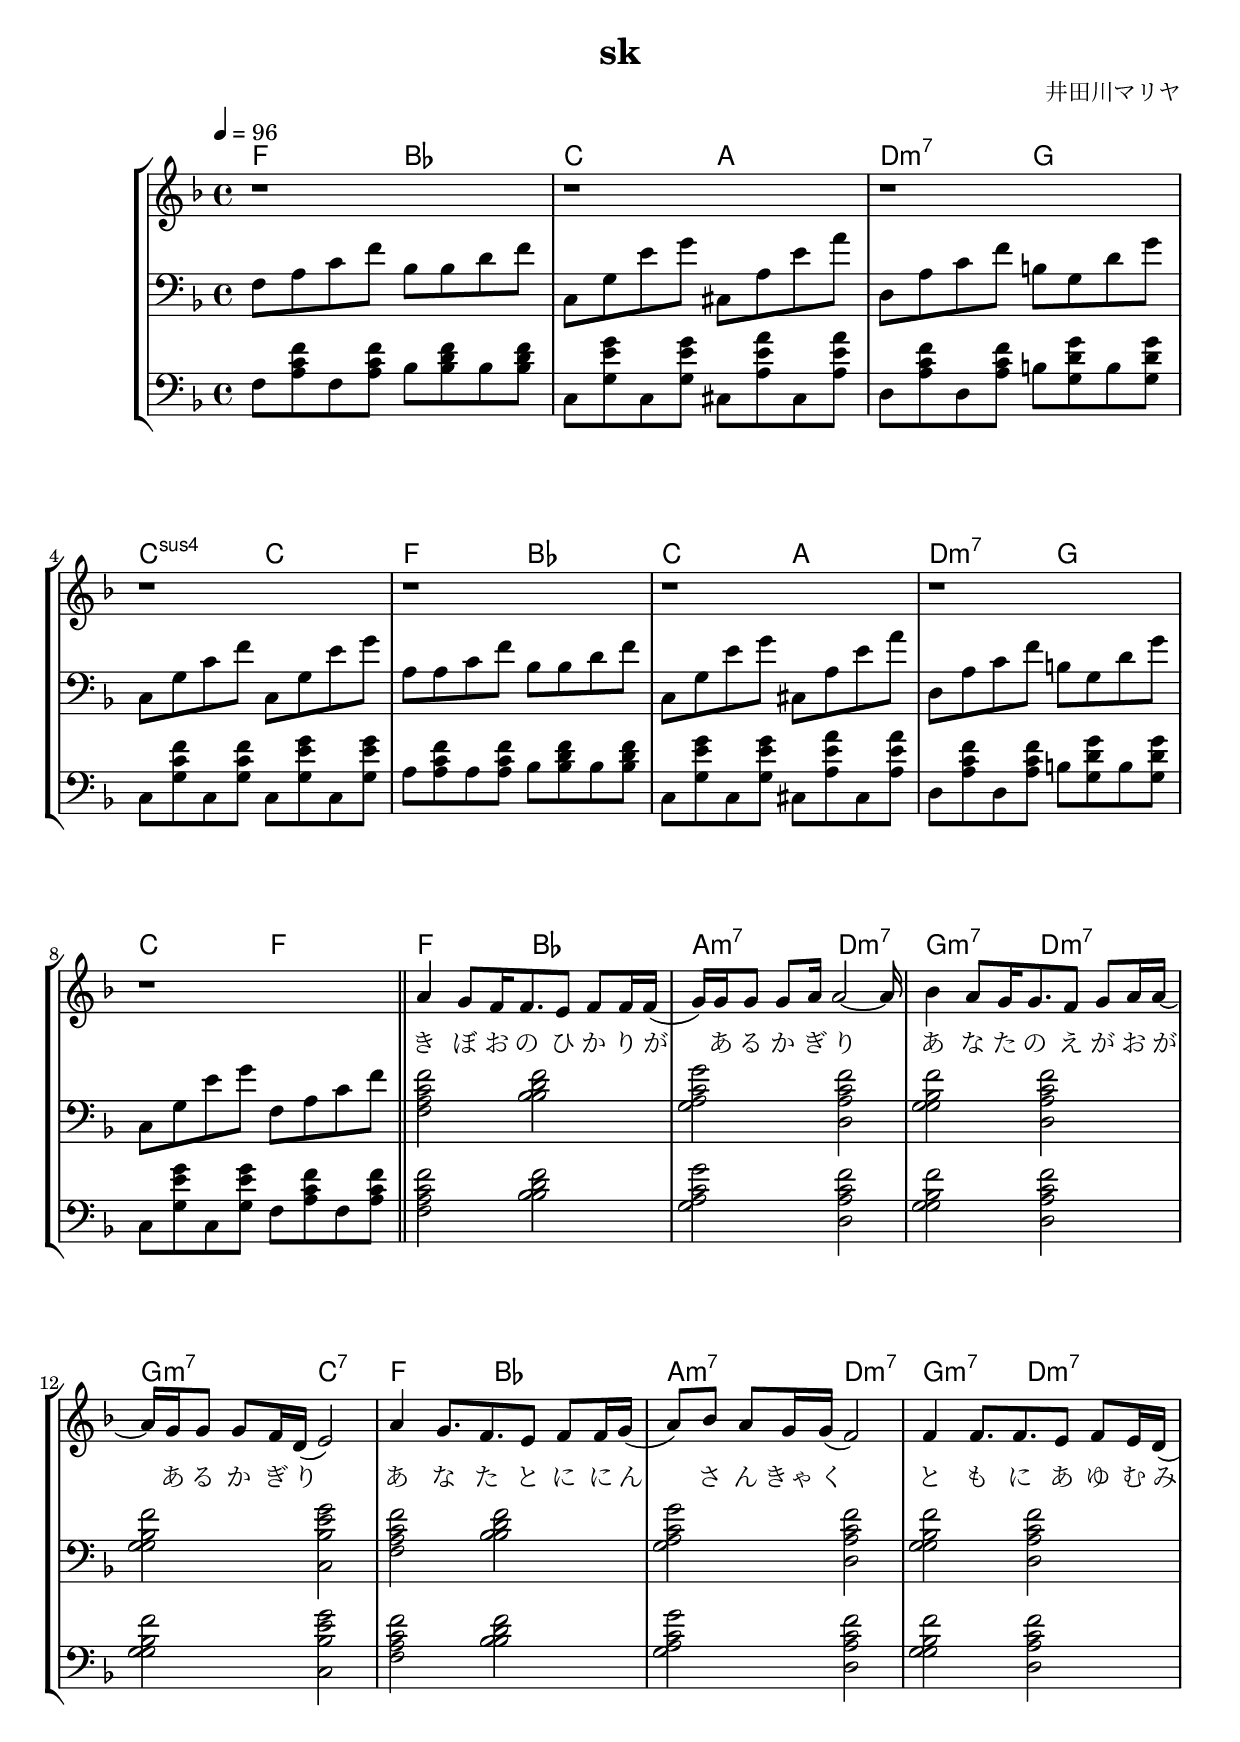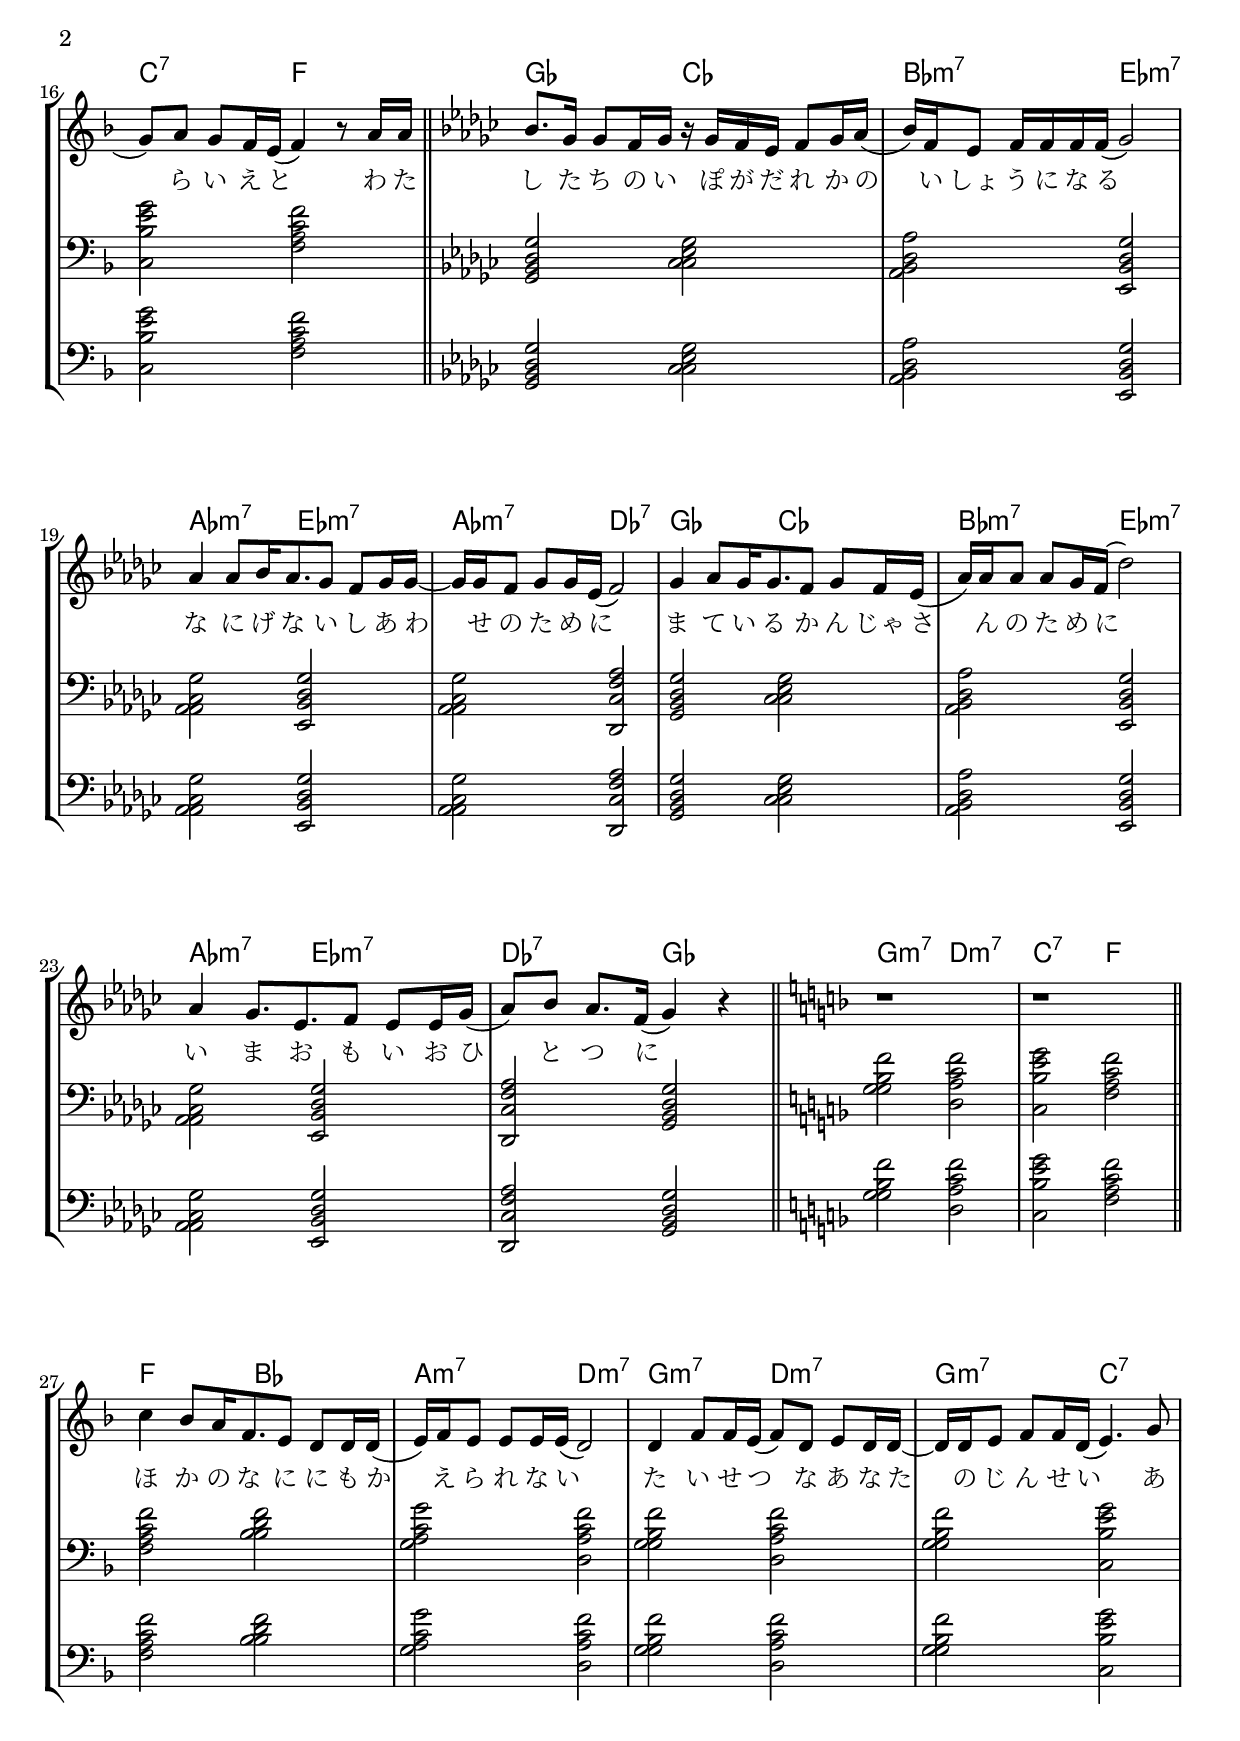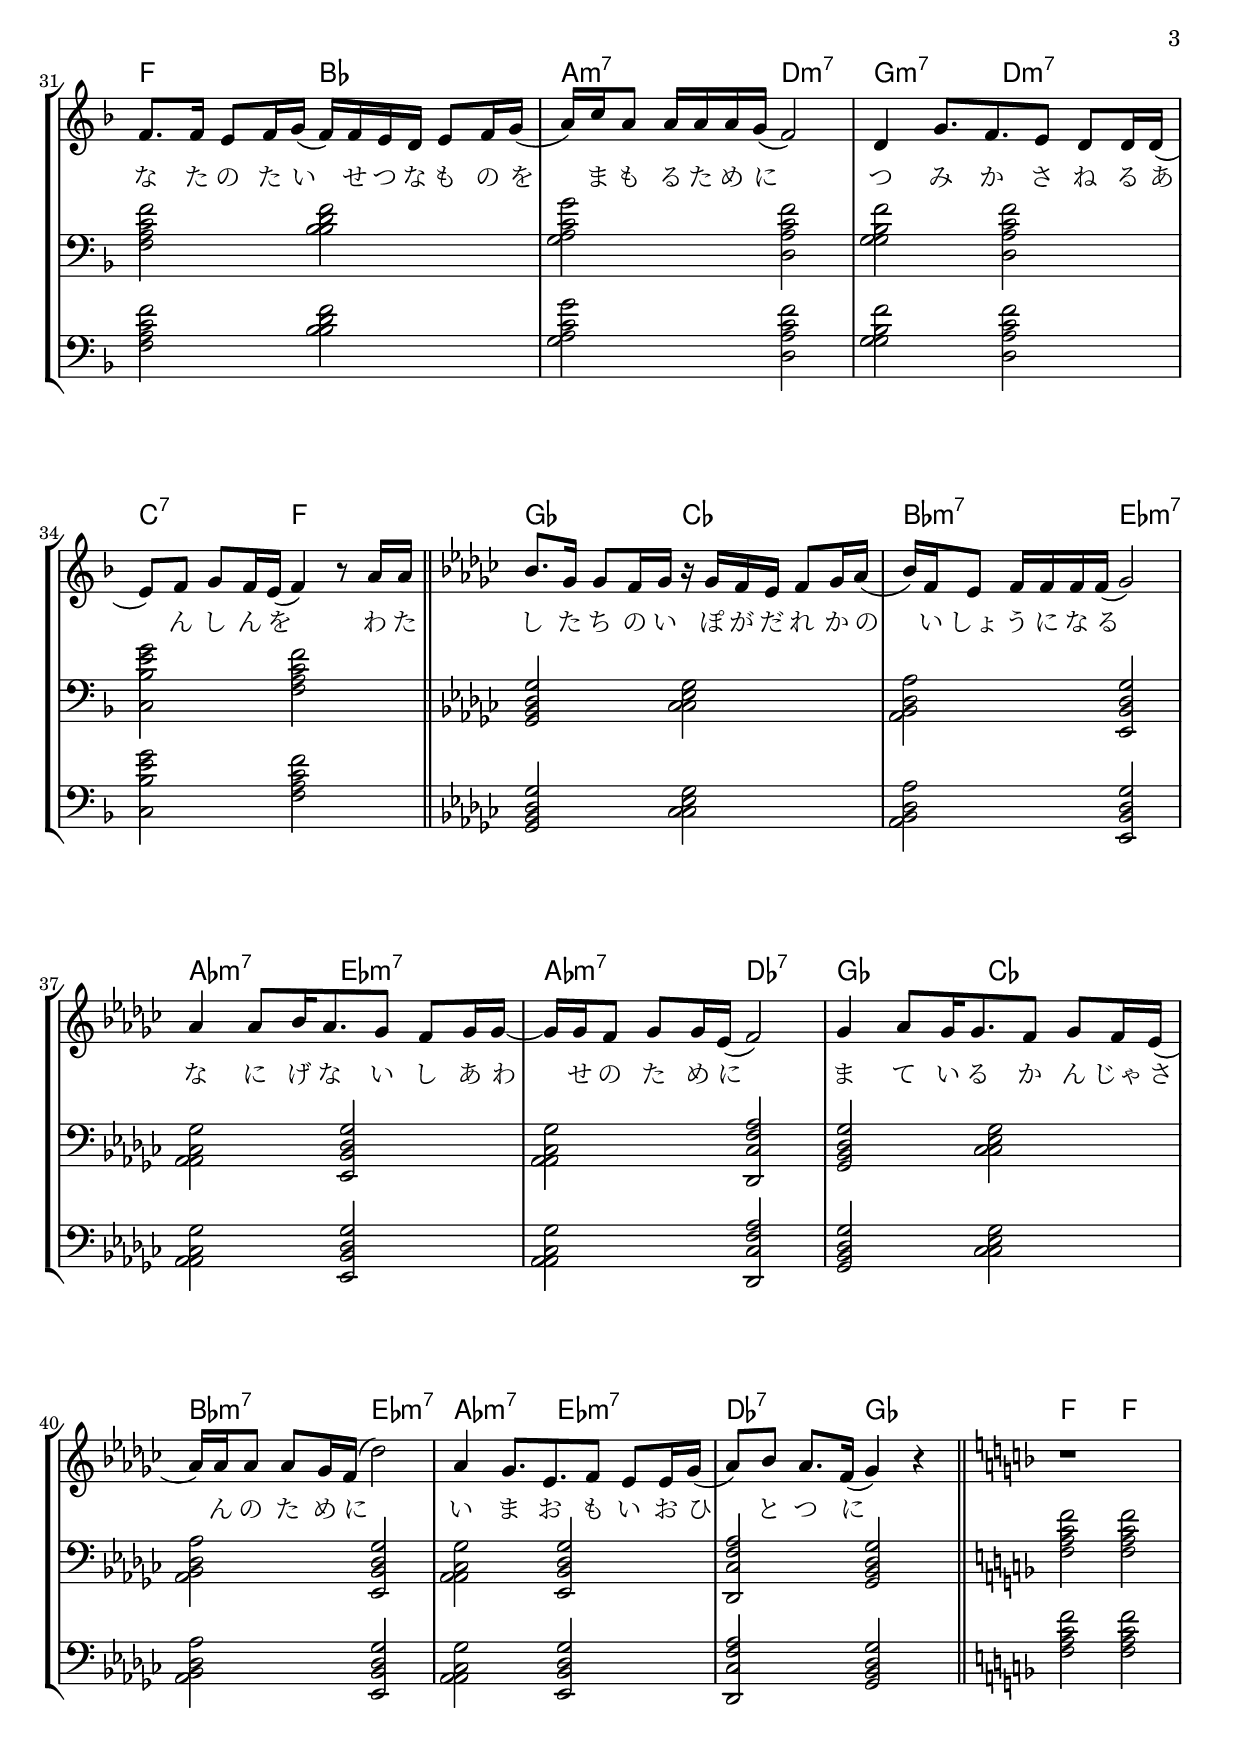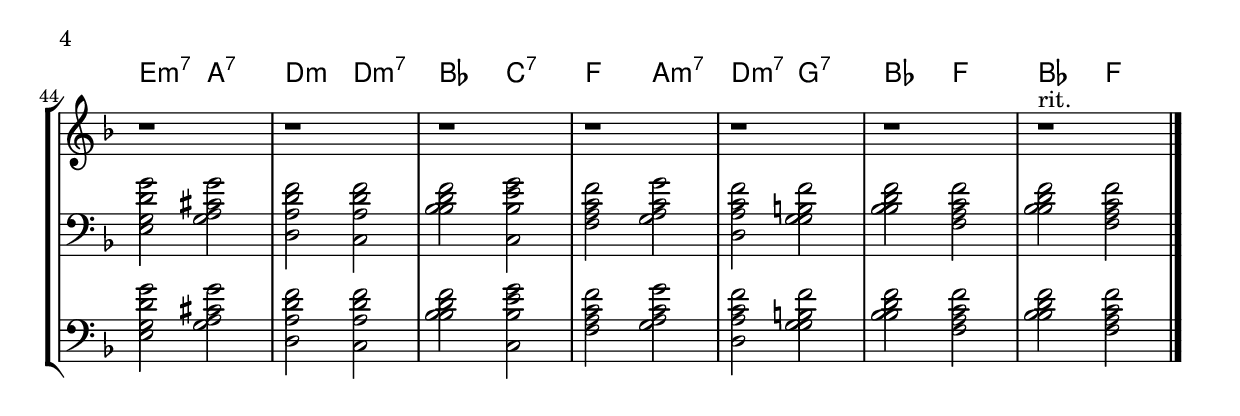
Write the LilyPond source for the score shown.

\version "2.12.1"

\header {
	title = \markup {sk}
	composer = \markup \center-column {井田川マリヤ}
}

harmony = \chordmode {
	f2 bes c a d:min7 g c:sus4 c f bes c a d:min7 g c f 

	f bes a:min7 d:min7 g:min7 d:min7 g:min7 c:7 f bes a:min7 d:min7 g:min7 d:min7 c:7 f 

	ges ces bes:min7 es:min7 as:min7 es:min7 as:min7 des:7 ges ces bes:min7 es:min7 as:min7 es:min7 des:7 ges 

	g:min7 d:min7 c:7 f 

	f bes a:min7 d:min7 g:min7 d:min7 g:min7 c:7 f bes a:min7 d:min7 g:min7 d:min7 c:7 f 

	ges ces bes:min7 es:min7 as:min7 es:min7 as:min7 des:7 ges ces bes:min7 es:min7 as:min7 es:min7 des:7 ges 

	f f e:min7 a:7 d:m d:min7 bes c:7 f a:min7 d:min7 g:7 bes f bes f 
}

melody = {
	\key f \major
	\tempo 4 = 96
	r1 | r1 | r1 | r1 | r1 | r1 | r1 | r1   
	\set Staff.midiInstrument = #"mmi0.48"
	 a'4  g'8  f'16  f'8.  e'8  f'8  f'16  f'16 
	(g'16)  g'16  g'8  g'8  a'16  a'2~a'16 
	bes'4  a'8  g'16  g'8.  f'8  g'8  a'16  a'16~ 
	a'16  g'16  g'8  g'8  f'16  d'16  (e'2) 
	a'4  g'8.  f'8.  e'8  f'8  f'16  g'16 
	(a'8)  bes'8  a'8  g'16  g'16  (f'2) 
	f'4  f'8.  f'8.  e'8  f'8  e'16  d'16 
	(g'8)  a'8  g'8  f'16  e'16  (f'4)  	r8 	\set Staff.midiInstrument = #"mmi0.48"
	a'16  a'16 
		\key ges \major
bes'8.  ges'16  ges'8  f'16  ges'16  r16  ges'16  f'16  es'16  f'8  ges'16  as'16 
	(bes'16)  f'16  es'8  f'16  f'16  f'16  f'16  (ges'2) 
	as'4  as'8  bes'16  as'8.  ges'8  f'8  ges'16  ges'16~ 
	ges'16  ges'16  f'8  ges'8  ges'16  es'16  (f'2) 
	ges'4  as'8  ges'16  ges'8.  f'8  ges'8  f'16  es'16 
	(as'16)  as'16  as'8  as'8  ges'16  f'16  (des''2) 
	as'4  ges'8.  es'8.  f'8  es'8  es'16  ges'16 
	(as'8)  bes'8  as'8.  f'16  (ges'4)  	r4 	\key f \major
	r1 | r1   
	\set Staff.midiInstrument = #"mmi0.48"
	 c''4  bes'8  a'16  f'8.  e'8  d'8  d'16  d'16 
	(e'16)  f'16  e'8  e'8  e'16  e'16  (d'2) 
	d'4  f'8  f'16  e'16  (f'8)  d'8  e'8  d'16  d'16~ 
	d'16  d'16  e'8  f'8  f'16  d'16  (e'4.)  g'8 
	f'8.  f'16  e'8  f'16  g'16  (f'16)  f'16  e'16  d'16  e'8  f'16  g'16 
	(a'16)  c''16  a'8  a'16  a'16  a'16  g'16  (f'2) 
	d'4  g'8.  f'8.  e'8  d'8  d'16  d'16 
	(e'8)  f'8  g'8  f'16  e'16  (f'4)  	r8 	\set Staff.midiInstrument = #"mmi0.48"
	a'16  a'16 
		\key ges \major
bes'8.  ges'16  ges'8  f'16  ges'16  r16  ges'16  f'16  es'16  f'8  ges'16  as'16 
	(bes'16)  f'16  es'8  f'16  f'16  f'16  f'16  (ges'2) 
	as'4  as'8  bes'16  as'8.  ges'8  f'8  ges'16  ges'16~ 
	ges'16  ges'16  f'8  ges'8  ges'16  es'16  (f'2) 
	ges'4  as'8  ges'16  ges'8.  f'8  ges'8  f'16  es'16 
	(as'16)  as'16  as'8  as'8  ges'16  f'16  (des''2) 
	as'4  ges'8.  es'8.  f'8  es'8  es'16  ges'16 
	(as'8)  bes'8  as'8.  f'16  (ges'4)  	r4 	\key f \major
	r1 | r1 | r1 | r1 | r1 | r1 | r1 | r1^"rit." \bar "|."
}

words = \lyricmode {
	
	き  ぼ  お  の  ひ  か  り  が  あ  る  か  ぎ  り  あ  な  た  の  え  が  お  が  あ  る  か  ぎ  り  あ  な  た  と  に  に  ん  さ  ん  きゃ  く  と  も  に  あ  ゆ  む  み  ら  い  え  と  
	わ  た  し  た  ち  の  い  ぽ  が  だ  れ  か  の  い  しょ  う  に  な  る  な  に  げ  な  い  し  あ  わ  せ  の  た  め  に  ま  て  い  る  か  ん  じゃ  さ  ん  の  た  め  に  い  ま  お  も  い  お  ひ  と  つ  に  
	
	ほ  か  の  な  に  に  も  か  え  ら  れ  な  い  た  い  せ  つ  な  あ  な  た  の  じ  ん  せ  い  あ  な  た  の  た  い  せ  つ  な  も  の  を  ま  も  る  た  め  に  つ  み  か  さ  ね  る  あ  ん  し  ん  を  
	わ  た  し  た  ち  の  い  ぽ  が  だ  れ  か  の  い  しょ  う  に  な  る  な  に  げ  な  い  し  あ  わ  せ  の  た  め  に  ま  て  い  る  か  ん  じゃ  さ  ん  の  た  め  に  い  ま  お  も  い  お  ひ  と  つ  に  
	
}

tempochange = {
	\tempo 4 = 96
	r1 | r1 | r1 | r1 | r1 | r1 | r1 | r1 \bar "||"
	\tempo 4 = 96
	r1 | r1 | r1 | r1 | r1 | r1 | r1 | r1 \bar "||"
	\tempo 4 = 96
	r1 | r1 | r1 | r1 | r1 | r1 | r1 | r1 \bar "||"
	\tempo 4 = 96
	r1 | r1 \bar "||"
	\tempo 4 = 96
	r1 | r1 | r1 | r1 | r1 | r1 | r1 | r1 \bar "||"
	\tempo 4 = 96
	r1 | r1 | r1 | r1 | r1 | r1 | r1 | r1 \bar "||"
	\tempo 4 = 96
	r1 | r1 | r1 | r1 | r1 | r1 | r1 | \tempo 4 = 72 r2 \tempo 4 = 64 r2 \bar "|."
}

mainacc = {
	\clef bass
	\set Staff.midiInstrument = #"Bright Acoustic"
	\key f \major
	\tempo 4 = 96
	f8 a8 c'8 f'8
	bes8 bes8 d'8 f'8
	c8 g8 e'8 g'8
	cis8 a8 e'8 a'8
	d8 a8 c'8 f'8
	b8 g8 d'8 g'8
	c8 g8 c'8 f'8
	c8 g8 e'8 g'8
	a8 a8 c'8 f'8
	bes8 bes8 d'8 f'8
	c8 g8 e'8 g'8
	cis8 a8 e'8 a'8
	d8 a8 c'8 f'8
	b8 g8 d'8 g'8
	c8 g8 e'8 g'8
	f8 a8 c'8 f'8
	\bar "||"

	\set Staff.midiInstrument = #"Bright Acoustic"
	<f a c' f'>2
	<bes bes d' f'>2
	<a g c' g'>2
	<d a c' f'>2
	<g g bes f'>2
	<d a c' f'>2
	<g g bes f'>2
	<c bes e' g'>2
	<f a c' f'>2
	<bes bes d' f'>2
	<a g c' g'>2
	<d a c' f'>2
	<g g bes f'>2
	<d a c' f'>2
	<c bes e' g'>2
	<f a c' f'>2
	\bar "||"

	\set Staff.midiInstrument = #"Bright Acoustic"
	\key ges \major
	<ges, bes, des ges>2
	<ces ces es ges>2
	<bes, as, des as>2
	<es, bes, des ges>2
	<as, as, ces ges>2
	<es, bes, des ges>2
	<as, as, ces ges>2
	<des, ces f as>2
	<ges, bes, des ges>2
	<ces ces es ges>2
	<bes, as, des as>2
	<es, bes, des ges>2
	<as, as, ces ges>2
	<es, bes, des ges>2
	<des, ces f as>2
	<ges, bes, des ges>2
	\bar "||"

	\set Staff.midiInstrument = #"Bright Acoustic"
	\key f \major
	<g g bes f'>2
	<d a c' f'>2
	<c bes e' g'>2
	<f a c' f'>2
	\bar "||"

	\set Staff.midiInstrument = #"Bright Acoustic"
	<f a c' f'>2
	<bes bes d' f'>2
	<a g c' g'>2
	<d a c' f'>2
	<g g bes f'>2
	<d a c' f'>2
	<g g bes f'>2
	<c bes e' g'>2
	<f a c' f'>2
	<bes bes d' f'>2
	<a g c' g'>2
	<d a c' f'>2
	<g g bes f'>2
	<d a c' f'>2
	<c bes e' g'>2
	<f a c' f'>2
	\bar "||"

	\set Staff.midiInstrument = #"Bright Acoustic"
	\key ges \major
	<ges, bes, des ges>2
	<ces ces es ges>2
	<bes, as, des as>2
	<es, bes, des ges>2
	<as, as, ces ges>2
	<es, bes, des ges>2
	<as, as, ces ges>2
	<des, ces f as>2
	<ges, bes, des ges>2
	<ces ces es ges>2
	<bes, as, des as>2
	<es, bes, des ges>2
	<as, as, ces ges>2
	<es, bes, des ges>2
	<des, ces f as>2
	<ges, bes, des ges>2
	\bar "||"

	\set Staff.midiInstrument = #"Bright Acoustic"
	\key f \major
	<f a c' f'>2
	<f a c' f'>2
	<e g d' g'>2
	<a g cis' g'>2
	<d a d' f'>2
	<c a d' f'>2
	<bes bes d' f'>2
	<c bes e' g'>2
	<f a c' f'>2
	<a g c' g'>2
	<d a c' f'>2
	<g g b f'>2
	<bes bes d' f'>2
	<f a c' f'>2
	<bes bes d' f'>2
	<f a c' f'>2
	\bar "|."
}

subacc = {
	\clef bass
	\set Staff.midiInstrument = #"Violin"
	\key f \major
	\tempo 4 = 96
	f8 <a c' f'> f <a c' f'>
	bes8 <bes d' f'> bes <bes d' f'>
	c8 <g e' g'> c <g e' g'>
	cis8 <a e' a'> cis <a e' a'>
	d8 <a c' f'> d <a c' f'>
	b8 <g d' g'> b <g d' g'>
	c8 <g c' f'> c <g c' f'>
	c8 <g e' g'> c <g e' g'>
	a8 <a c' f'> a <a c' f'>
	bes8 <bes d' f'> bes <bes d' f'>
	c8 <g e' g'> c <g e' g'>
	cis8 <a e' a'> cis <a e' a'>
	d8 <a c' f'> d <a c' f'>
	b8 <g d' g'> b <g d' g'>
	c8 <g e' g'> c <g e' g'>
	f8 <a c' f'> f <a c' f'>
	\bar "||"

	\set Staff.midiInstrument = #"Violin"
	<f a c' f'>2
	<bes bes d' f'>2
	<a g c' g'>2
	<d a c' f'>2
	<g g bes f'>2
	<d a c' f'>2
	<g g bes f'>2
	<c bes e' g'>2
	<f a c' f'>2
	<bes bes d' f'>2
	<a g c' g'>2
	<d a c' f'>2
	<g g bes f'>2
	<d a c' f'>2
	<c bes e' g'>2
	<f a c' f'>2
	\bar "||"

	\set Staff.midiInstrument = #"Violin"
	\key ges \major
	<ges, bes, des ges>2
	<ces ces es ges>2
	<bes, as, des as>2
	<es, bes, des ges>2
	<as, as, ces ges>2
	<es, bes, des ges>2
	<as, as, ces ges>2
	<des, ces f as>2
	<ges, bes, des ges>2
	<ces ces es ges>2
	<bes, as, des as>2
	<es, bes, des ges>2
	<as, as, ces ges>2
	<es, bes, des ges>2
	<des, ces f as>2
	<ges, bes, des ges>2
	\bar "||"

	\set Staff.midiInstrument = #"Violin"
	\key f \major
	<g g bes f'>2
	<d a c' f'>2
	<c bes e' g'>2
	<f a c' f'>2
	\bar "||"

	\set Staff.midiInstrument = #"Violin"
	<f a c' f'>2
	<bes bes d' f'>2
	<a g c' g'>2
	<d a c' f'>2
	<g g bes f'>2
	<d a c' f'>2
	<g g bes f'>2
	<c bes e' g'>2
	<f a c' f'>2
	<bes bes d' f'>2
	<a g c' g'>2
	<d a c' f'>2
	<g g bes f'>2
	<d a c' f'>2
	<c bes e' g'>2
	<f a c' f'>2
	\bar "||"

	\set Staff.midiInstrument = #"Violin"
	\key ges \major
	<ges, bes, des ges>2
	<ces ces es ges>2
	<bes, as, des as>2
	<es, bes, des ges>2
	<as, as, ces ges>2
	<es, bes, des ges>2
	<as, as, ces ges>2
	<des, ces f as>2
	<ges, bes, des ges>2
	<ces ces es ges>2
	<bes, as, des as>2
	<es, bes, des ges>2
	<as, as, ces ges>2
	<es, bes, des ges>2
	<des, ces f as>2
	<ges, bes, des ges>2
	\bar "||"

	\set Staff.midiInstrument = #"Violin"
	\key f \major
	<f a c' f'>2
	<f a c' f'>2
	<e g d' g'>2
	<a g cis' g'>2
	<d a d' f'>2
	<c a d' f'>2
	<bes bes d' f'>2
	<c bes e' g'>2
	<f a c' f'>2
	<a g c' g'>2
	<d a c' f'>2
	<g g b f'>2
	<bes bes d' f'>2
	<f a c' f'>2
	<bes bes d' f'>2
	<f a c' f'>2
	\bar "|."
}

percA = {
	\drummode {
	cymr4 cymr4 cymr4 cymr4  |cymr4 cymr8 cymr16 cymr16 cymr4 cymr4  |cymr4 cymr4 cymr4 cymr4  |cymr4 cymr2.  |cymr4 cymr4 cymr4 cymr4  |cymr4 cymr8 cymr16 cymr16 cymr4 cymr4  |cymr4 cymr4 cymr4 cymr4  |cymr4 cymr2.  \bar "||"
	cymr4 cymr4 cymr4 cymr4  |cymr4 cymr8 cymr16 cymr16 cymr4 cymr4  |cymr4 cymr4 cymr4 cymr4  |cymr4 cymr2.  |cymr4 cymr4 cymr4 cymr4  |cymr4 cymr8 cymr16 cymr16 cymr4 cymr4  |cymr4 cymr4 cymr4 cymr4  |cymr4 cymr2.  \bar "||"
	hh4 hh4 hh4 hh4  |hh4 hh4 hh4 hh4  |hh4 hh4 hh4 hh4  |hh4 hh4 hh4 hh4  |hh4 hh4 hh4 hh4  |hh4 hh4 hh4 hh4  |hh4 hh4 hh4 hh4  |hh4 hh4 hh4 hh4  \bar "||"
	hh4 hh4 hh4 hh4  |hh4 hh4 hh4 hh4  \bar "||"
	hh4 hh4 hh4 hh4  |hh4 hh4 hh4 hh4  |hh4 hh4 hh4 hh4  |hh4 hh4 hh4 hh4  |hh4 hh4 hh4 hh4  |hh4 hh4 hh4 hh4  |hh4 hh4 hh4 hh4  |hh4 hh4 hh4 hh4  \bar "||"
	hh4 hh4 hh4 hh4  |hh4 hh4 hh4 hh4  |hh4 hh4 hh4 hh4  |hh4 hh4 hh4 hh4  |hh4 hh4 hh4 hh4  |hh4 hh4 hh4 hh4  |hh4 hh4 hh4 hh4  |hh4 hh4 hh4 hh4  \bar "||"
	cymr4 cymr4 cymr4 cymr4  |cymr4 cymr8 cymr16 cymr16 cymr4 cymr4  |cymr4 cymr4 cymr4 cymr4  |cymr4 cymr2.  |cymr4 cymr4 cymr4 cymr4  |cymr4 cymr8 cymr16 cymr16 cymr4 cymr4  |cymr4 cymr4 cymr4 cymr4  |cymr4 cymr2.  \bar "|."
	}
}

percB = {
	\drummode {
	r2 sn2  |r2 sn2  |r2 sn2  |r8 sn8 sn2.  |r2 sn2  |r2 sn2  |r2 sn2  |r8 sn8 sn2.  \bar "||"
	r2 sn2  |r2 sn2  |r2 sn2  |r8 sn8 sn2.  |r2 sn2  |r2 sn2  |r2 sn2  |r8 sn8 sn2.  \bar "||"
	r8 ss4 ss4 ss4 ss8  |r8 ss4 ss8 ss8. ss8. ss8  |r8 ss4 ss4 ss4 ss8  |r8 ss4 ss8 ss8. ss8. ss8  |r8 ss4 ss4 ss4 ss8  |r8 ss4 ss8 ss8. ss8. ss8  |r8 ss4 ss4 ss4 ss8  |r8 ss4 ss8 ss8. ss8. ss8  \bar "||"
	r8 ss4 ss4 ss4 ss8  |r8 ss4 ss8 ss8. ss8. ss8  \bar "||"
	r8 ss4 ss4 ss4 ss8  |r8 ss4 ss8 ss8. ss8. ss8  |r8 ss4 ss4 ss4 ss8  |r8 ss4 ss8 ss8. ss8. ss8  |r8 ss4 ss4 ss4 ss8  |r8 ss4 ss8 ss8. ss8. ss8  |r8 ss4 ss4 ss4 ss8  |r8 ss4 ss8 ss8. ss8. ss8  \bar "||"
	r8 ss4 ss4 ss4 ss8  |r8 ss4 ss8 ss8. ss8. ss8  |r8 ss4 ss4 ss4 ss8  |r8 ss4 ss8 ss8. ss8. ss8  |r8 ss4 ss4 ss4 ss8  |r8 ss4 ss8 ss8. ss8. ss8  |r8 ss4 ss4 ss4 ss8  |r8 ss4 ss8 ss8. ss8. ss8  \bar "||"
	r2 sn2  |r2 sn2  |r2 sn2  |r8 sn8 sn2.  |r2 sn2  |r2 sn2  |r2 sn2  |r8 sn8 sn2.  \bar "|."
	}
}

percC = {
	\drummode {
	bd2. r8 bd8  |bd2. r8 bd8  |bd2. r8 bd8  |bd4. bd8 bd4. bd8  |bd2. r8 bd8  |bd2. r8 bd8  |bd2. r8 bd8  |bd2 r8 bd4.  \bar "||"
	bd2. r8 bd8  |bd2. r8 bd8  |bd2. r8 bd8  |bd4. bd8 bd4. bd8  |bd2. r8 bd8  |bd2. r8 bd8  |bd2. r8 bd8  |bd2 r8 bd4.  \bar "||"
	r8 hhp4 hhp4 hhp4 hhp8  |r8 hhp4 hhp4 hhp4 hhp8  |r8 hhp4 hhp4 hhp4 hhp8  |r8 hhp4 hhp4 hhp4 hhp8  |r8 hhp4 hhp4 hhp4 hhp8  |r8 hhp4 hhp4 hhp4 hhp8  |r8 hhp4 hhp4 hhp4 hhp8  |r8 hhp4 hhp4 hhp4 hhp8  \bar "||"
	r8 hhp4 hhp4 hhp4 hhp8  |r8 hhp4 hhp4 hhp4 hhp8  \bar "||"
	r8 hhp4 hhp4 hhp4 hhp8  |r8 hhp4 hhp4 hhp4 hhp8  |r8 hhp4 hhp4 hhp4 hhp8  |r8 hhp4 hhp4 hhp4 hhp8  |r8 hhp4 hhp4 hhp4 hhp8  |r8 hhp4 hhp4 hhp4 hhp8  |r8 hhp4 hhp4 hhp4 hhp8  |r8 hhp4 hhp4 hhp4 hhp8  \bar "||"
	r8 hhp4 hhp4 hhp4 hhp8  |r8 hhp4 hhp4 hhp4 hhp8  |r8 hhp4 hhp4 hhp4 hhp8  |r8 hhp4 hhp4 hhp4 hhp8  |r8 hhp4 hhp4 hhp4 hhp8  |r8 hhp4 hhp4 hhp4 hhp8  |r8 hhp4 hhp4 hhp4 hhp8  |r8 hhp4 hhp4 hhp4 hhp8  \bar "||"
	bd2. r8 bd8  |bd2. r8 bd8  |bd2. r8 bd8  |bd4. bd8 bd4. bd8  |bd2. r8 bd8  |bd2. r8 bd8  |bd2. r8 bd8  |bd2 r8 bd4.  \bar "|."
	}
}

percD = {
	\drummode {
	r1 |r1 |r1 |r2 r8 tommh8 tommh4  |r1 |r1 |r1 |r8. tommh8. tommh2 r8  \bar "||"
	r1 |r1 |r1 |r2 r8 tommh8 tommh4  |r1 |r1 |r1 |r8. tommh8. tommh2 r8  \bar "||"
	bd2 bd4. r16 bd16  |bd4 bd4 bd4 bd8. bd16  |bd2 bd4. r16 bd16  |bd4 bd4 bd4 bd8. bd16  |bd2 bd4. r16 bd16  |bd4 bd4 bd4 bd8. bd16  |bd2 bd4. r16 bd16  |bd4 bd4 bd4 bd8. bd16  \bar "||"
	bd2 bd4. r16 bd16  |bd4 bd4 bd4 bd8. bd16  \bar "||"
	bd2 bd4. r16 bd16  |bd4 bd4 bd4 bd8. bd16  |bd2 bd4. r16 bd16  |bd4 bd4 bd4 bd8. bd16  |bd2 bd4. r16 bd16  |bd4 bd4 bd4 bd8. bd16  |bd2 bd4. r16 bd16  |bd4 bd4 bd4 bd8. bd16  \bar "||"
	bd2 bd4. r16 bd16  |bd4 bd4 bd4 bd8. bd16  |bd2 bd4. r16 bd16  |bd4 bd4 bd4 bd8. bd16  |bd2 bd4. r16 bd16  |bd4 bd4 bd4 bd8. bd16  |bd2 bd4. r16 bd16  |bd4 bd4 bd4 bd8. bd16  \bar "||"
	r1 |r1 |r1 |r2 r8 tommh8 tommh4  |r1 |r1 |r1 |r8. tommh8. tommh2 r8  \bar "|."
	}
}

percE = {
	\drummode {
	r1 |r1 |r1 |r2. r8 toml8  |r1 |r1 |r1 |r2. toml8 toml8  \bar "||"
	r1 |r1 |r1 |r2. r8 toml8  |r1 |r1 |r1 |r2. toml8 toml8  \bar "||"
	r1 | r1 | r1 | r1 | r1 | r1 | r1 | r1 \bar "||"
	r1 | r1 \bar "||"
	r1 | r1 | r1 | r1 | r1 | r1 | r1 | r1 \bar "||"
	r1 | r1 | r1 | r1 | r1 | r1 | r1 | r1 \bar "||"
	r1 |r1 |r1 |r2. r8 toml8  |r1 |r1 |r1 |r2. toml8 toml8  \bar "|."
	}
}

percF = {
	\drummode {
	r1 |r1 |r1 |r1 |r1 |r1 |r1 |hho1  \bar "||"
	r1 |r1 |r1 |r1 |r1 |r1 |r1 |hho1  \bar "||"
	r1 | r1 | r1 | r1 | r1 | r1 | r1 | r1 \bar "||"
	r1 | r1 \bar "||"
	r1 | r1 | r1 | r1 | r1 | r1 | r1 | r1 \bar "||"
	r1 | r1 | r1 | r1 | r1 | r1 | r1 | r1 \bar "||"
	r1 |r1 |r1 |r1 |r1 |r1 |r1 |hho1  \bar "|."
	}
}

\score {
	<<
		\new StaffGroup <<
			\new ChordNames {\harmony}
			\new Voice = "melody" {\melody}
			\new Lyrics \lyricsto "melody" \words
			\new Staff = "mainacc" {\mainacc}
			\new Staff = "subacc" {\subacc}
		>>
	>>
	\layout { }
}
